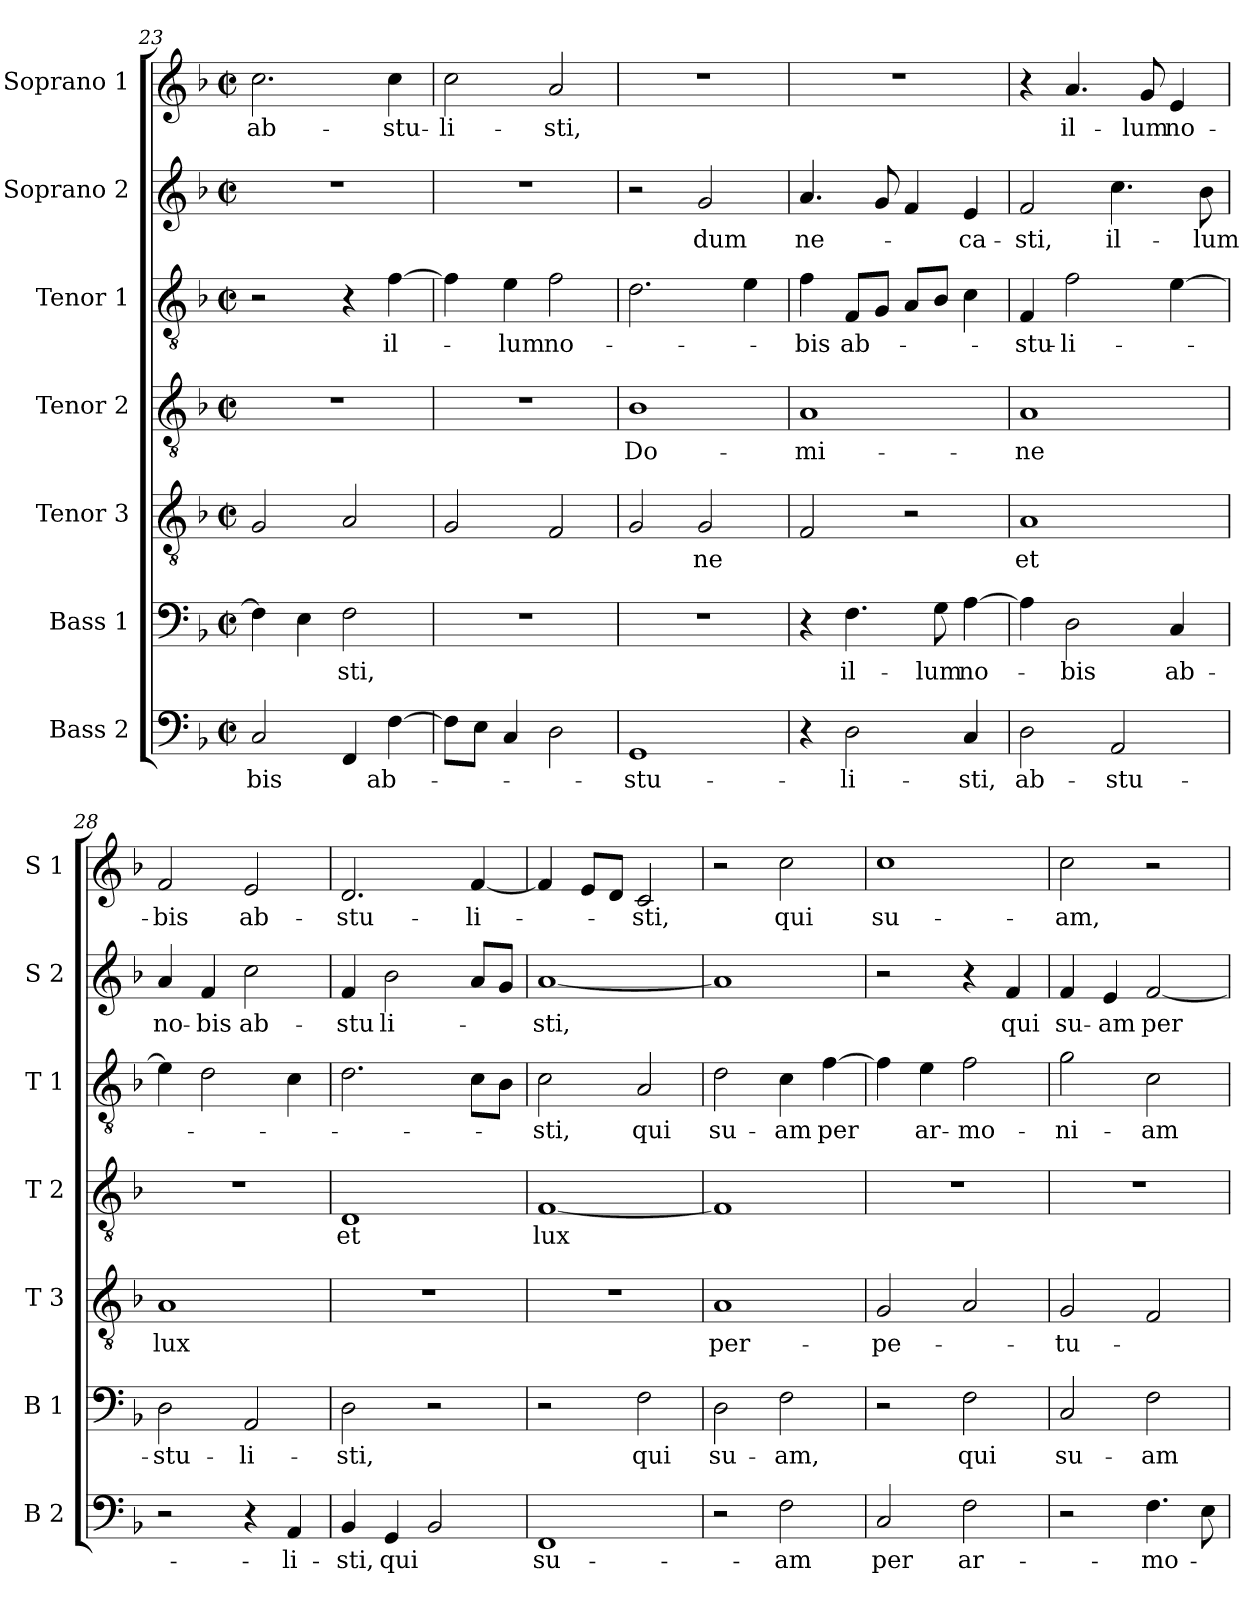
**kern	**text	**kern	**text	**kern	**text	**kern	**text	**kern	**text	**kern	**text	**kern	**text
*part7	*part7	*part6	*part6	*part5	*part5	*part4	*part4	*part3	*part3	*part2	*part2	*part1	*part1
*staff7	*staff7	*staff6	*staff6	*staff5	*staff5	*staff4	*staff4	*staff3	*staff3	*staff2	*staff2	*staff1	*staff1
*I"Bass 2	*	*I"Bass 1	*	*I"Tenor 3	*	*I"Tenor 2	*	*I"Tenor 1	*	*I"Soprano 2	*	*I"Soprano 1	*
*I'B 2	*	*I'B 1	*	*I'T 3	*	*I'T 2	*	*I'T 1	*	*I'S 2	*	*I'S 1	*
*clefF4	*	*clefF4	*	*clefGv2	*	*clefGv2	*	*clefGv2	*	*clefG2	*	*clefG2	*
*k[b-]	*	*k[b-]	*	*k[b-]	*	*k[b-]	*	*k[b-]	*	*k[b-]	*	*k[b-]	*
*F:	*	*F:	*	*F:	*	*F:	*	*F:	*	*F:	*	*F:	*
*M2/2	*	*M2/2	*	*M2/2	*	*M2/2	*	*M2/2	*	*M2/2	*	*M2/2	*
*met(c|)	*	*met(c|)	*	*met(c|)	*	*met(c|)	*	*met(c|)	*	*met(c|)	*	*met(c|)	*
=23	=23	=23	=23	=23	=23	=23	=23	=23	=23	=23	=23	=23	=23
2C/	-bis	4F\]	.	2G/	.	1r	.	2r	.	1r	.	2.cc\	ab-
.	.	4E\	.	.	.	.	.	.	.	.	.	.	.
4FF/	.	2F\	-sti,	2A/	.	.	.	4r	.	.	.	.	.
[4F\	ab-	.	.	.	.	.	.	[4f\	il-	.	.	4cc\	-stu-
=24	=24	=24	=24	=24	=24	=24	=24	=24	=24	=24	=24	=24	=24
8F\L]	.	1r	.	2G/	.	1r	.	4f\]	.	1r	.	2cc\	-li-
8E\J	.	.	.	.	.	.	.	.	.	.	.	.	.
4C/	.	.	.	.	.	.	.	4e\	-lum	.	.	.	.
2D\	.	.	.	2F/	.	.	.	2f\	no-	.	.	2a/	-sti,
!!LO:PB:g=z
=25	=25	=25	=25	=25	=25	=25	=25	=25	=25	=25	=25	=25	=25
1GG	-stu-	1r	.	2G/	.	1B-	Do-	2.d\	.	2r	.	1r	.
.	.	.	.	2G/	-ne	.	.	.	.	2g/	dum	.	.
.	.	.	.	.	.	.	.	4e\	.	.	.	.	.
=26	=26	=26	=26	=26	=26	=26	=26	=26	=26	=26	=26	=26	=26
4r	.	4r	.	2F/	.	1A	-mi-	4f\	-bis	4.a/	ne-	1r	.
2D\	-li-	4.F\	il-	.	.	.	.	8F/L	ab-	.	.	.	.
.	.	.	.	.	.	.	.	8G/J	.	8g/	.	.	.
.	.	.	.	2r	.	.	.	8A/L	.	4f/	.	.	.
.	.	8G\	-lum	.	.	.	.	8B-/J	.	.	.	.	.
4C/	-sti,	[4A\	no-	.	.	.	.	4c\	.	4e/	-ca-	.	.
=27	=27	=27	=27	=27	=27	=27	=27	=27	=27	=27	=27	=27	=27
2D\	ab-	4A\]	.	1A	et	1A	-ne	4F/	-stu-	2f/	-sti,	4r	.
.	.	2D\	-bis	.	.	.	.	2f\	-li-	.	.	4.a/	il-
2AA/	-stu-	.	.	.	.	.	.	.	.	4.cc\	il-	.	.
.	.	.	.	.	.	.	.	.	.	.	.	8g/	-lum
.	.	4C/	ab-	.	.	.	.	[4e\	.	.	.	4e/	no-
.	.	.	.	.	.	.	.	.	.	8b-\	-lum	.	.
=28	=28	=28	=28	=28	=28	=28	=28	=28	=28	=28	=28	=28	=28
2r	.	2D\	-stu-	1A	lux	1r	.	4e\]	.	4a/	no-	2f/	-bis
.	.	.	.	.	.	.	.	2d\	.	4f/	-bis	.	.
4r	.	2AA/	-li-	.	.	.	.	.	.	2cc\	ab-	2e/	ab-
4AA/	-li-	.	.	.	.	.	.	4c\	.	.	.	.	.
=29	=29	=29	=29	=29	=29	=29	=29	=29	=29	=29	=29	=29	=29
4BB-/	-sti,	2D\	-sti,	1r	.	1D	et	2.d\	.	4f/	-stu	2.d/	-stu-
4GG/	qui	.	.	.	.	.	.	.	.	2b-\	li-	.	.
2BB-/	.	2r	.	.	.	.	.	.	.	.	.	.	.
.	.	.	.	.	.	.	.	8c\L	.	8a/L	.	[4f/	-li-
.	.	.	.	.	.	.	.	8B-\J	.	8g/J	.	.	.
=30	=30	=30	=30	=30	=30	=30	=30	=30	=30	=30	=30	=30	=30
1FF	su-	2r	.	1r	.	[1F	lux	2c\	-sti,	[1a	-sti,	4f/]	.
.	.	.	.	.	.	.	.	.	.	.	.	8e/L	.
.	.	.	.	.	.	.	.	.	.	.	.	8d/J	.
.	.	2F\	qui	.	.	.	.	2A/	qui	.	.	2c/	-sti,
!!LO:LB:g=z
=31	=31	=31	=31	=31	=31	=31	=31	=31	=31	=31	=31	=31	=31
2r	.	2D\	su-	1A	per-	1F]	.	2d\	su-	1a]	.	2r	.
2F\	-am	2F\	-am,	.	.	.	.	4c\	-am	.	.	2cc\	qui
.	.	.	.	.	.	.	.	[4f\	per	.	.	.	.
=32	=32	=32	=32	=32	=32	=32	=32	=32	=32	=32	=32	=32	=32
2C/	per	2r	.	2G/	-pe-	1r	.	4f\]	.	2r	.	1cc	su-
.	.	.	.	.	.	.	.	4e\	ar-	.	.	.	.
2F\	ar-	2F\	qui	2A/	.	.	.	2f\	-mo-	4r	.	.	.
.	.	.	.	.	.	.	.	.	.	4f/	qui	.	.
=33	=33	=33	=33	=33	=33	=33	=33	=33	=33	=33	=33	=33	=33
2r	.	2C/	su-	2G/	-tu-	1r	.	2g\	-ni-	4f/	su-	2cc\	-am,
.	.	.	.	.	.	.	.	.	.	4e/	-am	.	.
4.F\	-mo-	2F\	-am	2F/	.	.	.	2c\	-am	[2f/	per	2r	.
8E\	.	.	.	.	.	.	.	.	.	.	.	.	.
=	=	=	=	=	=	=	=	=	=	=	=	=	=
*-	*-	*-	*-	*-	*-	*-	*-	*-	*-	*-	*-	*-	*-
